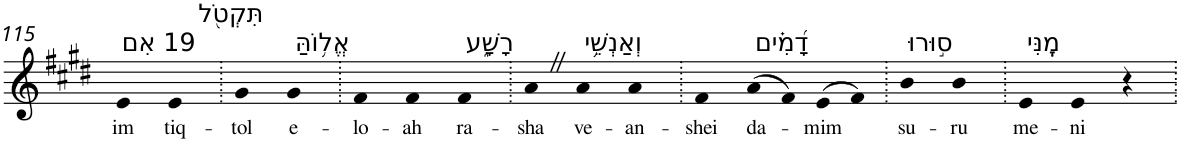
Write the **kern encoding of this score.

**kern	**text
*part1	*part1
*staff1	*staff1
*I"Piano	*
*I'Pno	*
!!LO:PB:g=z
*clefG2	*
*k[f#c#g#d#]	*
*E:	*
=115	=115
!LO:TX:a:t=19 אִם	!
!	!LO:LY:b
4e	im
!LO:TX:a:t=תִּקְטֹ֖ל	!
!	!LO:LY:b
4e	tiq-
=116.	=116.
!	!LO:LY:b
4g#	-tol
!LO:TX:a:t=אֱל֥וֹהַּ	!
!	!LO:LY:b
4g#	e-
=117.	=117.
!	!LO:LY:b
4f#	-lo-
!	!LO:LY:b
4f#	-ah
!LO:TX:a:t=רָשָׁ֑ע	!
!	!LO:LY:b
4f#	ra-
=118.	=118.
!	!LO:LY:b
4aZ	-sha
!LO:TX:a:t=וְאַנְשֵׁ֥י	!
!	!LO:LY:b
4a	ve-
!	!LO:LY:b
4a	-an-
=119.	=119.
!	!LO:LY:b
4f#	-shei
!LO:TX:a:t=דָ֝מִ֗ים	!
!	!LO:LY:b
(>8a	da-
8f#)	.
!	!LO:LY:b
(>8e	-mim
8f#)	.
=120.	=120.
!LO:TX:a:t=ס֣וּרוּ	!
!	!LO:LY:b
4b	su-
!	!LO:LY:b
4b	-ru
=121.	=121.
!LO:TX:a:t=מֶֽנִּי	!
!	!LO:LY:b
4e	me-
!	!LO:LY:b
4e	-ni
4r	.
=.	=.
*-	*-
